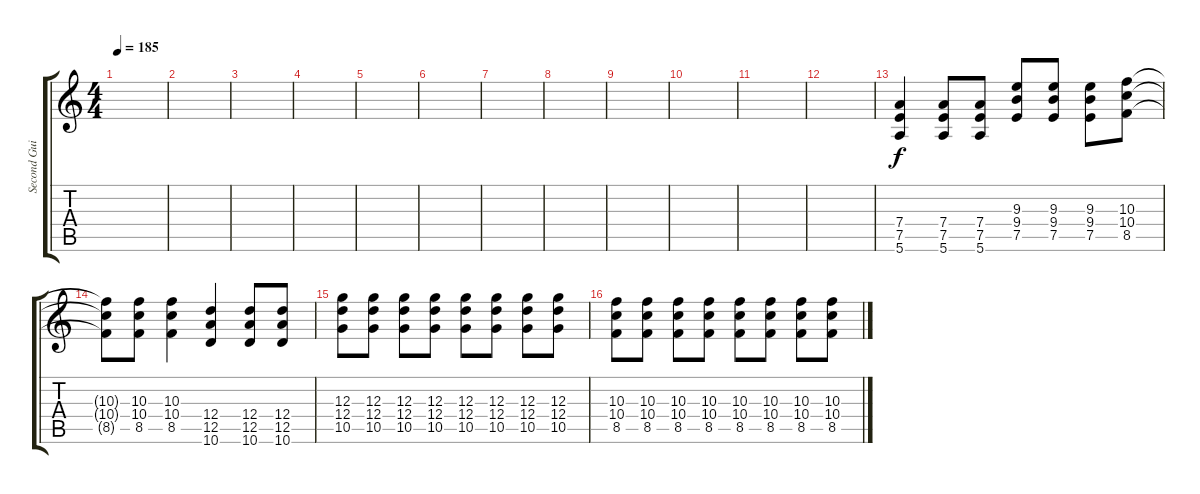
\track ("Second Guitar" "Second Gui") {instrument distortionguitar}
\staff {score tabs}
\tuning (E4 B3 G3 D3 A2 E2) {hide}
\ts (4 4)
\tempo 185
\clef g2
\ks c
|
|
|
|
|
|
|
|
|
|
|
|
(7.4 7.5 5.6).4 (7.4 7.5 5.6).8 (7.4 7.5 5.6).8 (9.3 9.4 7.5).8 (9.3 9.4 7.5).8 (9.3 9.4 7.5).8 (10.3 10.4 8.5).8 |
(10.3{t} 10.4{t} 8.5{t}).8 (10.3 10.4 8.5).8 (10.3 10.4 8.5).4 (12.4 12.5 10.6).4 (12.4 12.5 10.6).8 (12.4 12.5 10.6).8 |
(12.3 12.4 10.5).8 (12.3 12.4 10.5).8 (12.3 12.4 10.5).8 (12.3 12.4 10.5).8 (12.3 12.4 10.5).8 (12.3 12.4 10.5).8 (12.3 12.4 10.5).8 (12.3 12.4 10.5).8 |
(10.3 10.4 8.5).8 (10.3 10.4 8.5).8 (10.3 10.4 8.5).8 (10.3 10.4 8.5).8 (10.3 10.4 8.5).8 (10.3 10.4 8.5).8 (10.3 10.4 8.5).8 (10.3 10.4 8.5).8
